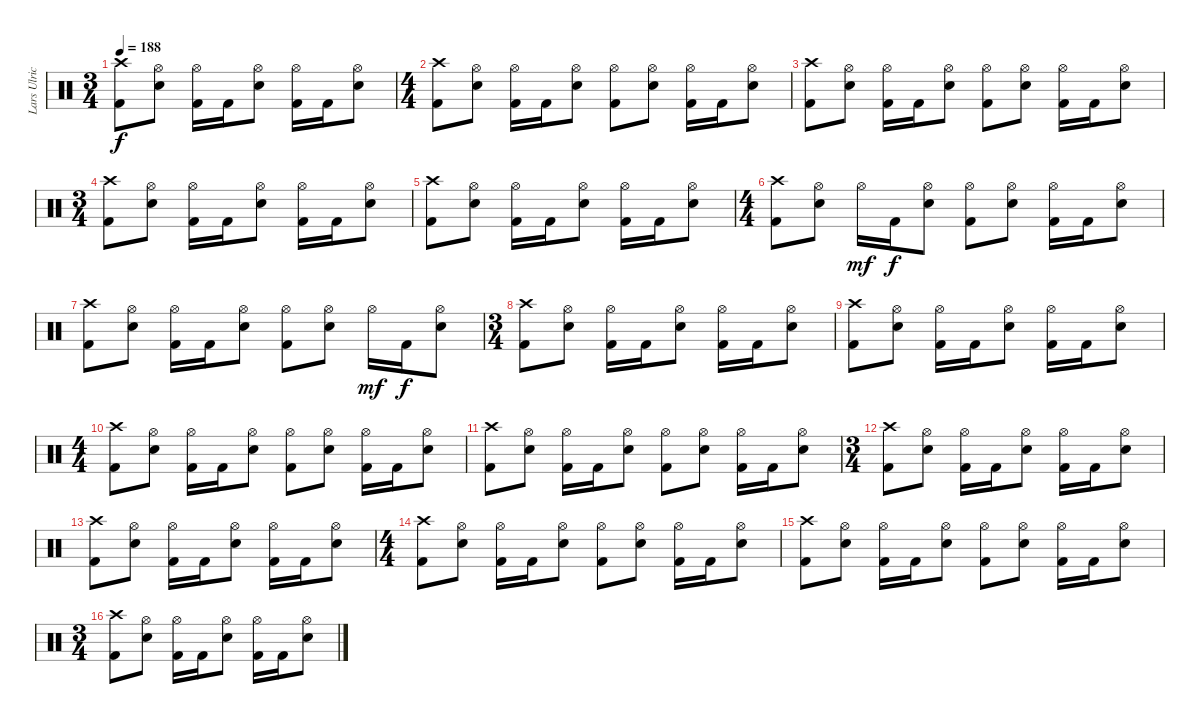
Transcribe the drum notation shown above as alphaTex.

\track ("Lars Ulrich (Drums)" "Lars Ulric") {instrument percussion}
\staff {score}
\articulation defaults
\ts (3 4)
\tempo 188
\clef neutral
\ks c
("Crash high (hit)" "Kick (hit) 2").8{dy f} ("Hi-Hat (open)" "Snare (hit) 2").8 ("Hi-Hat (open)" "Kick (hit) 2").16 "Kick (hit) 2".16 ("Hi-Hat (open)" "Snare (hit) 2").8 ("Hi-Hat (open)" "Kick (hit) 2").16 "Kick (hit) 2".16 ("Hi-Hat (open)" "Snare (hit) 2").8 |
\ts (4 4)
("Crash high (hit)" "Kick (hit) 2").8 ("Hi-Hat (open)" "Snare (hit) 2").8 ("Hi-Hat (open)" "Kick (hit) 2").16 "Kick (hit) 2".16 ("Hi-Hat (open)" "Snare (hit) 2").8 ("Hi-Hat (open)" "Kick (hit) 2").8 ("Hi-Hat (open)" "Snare (hit) 2").8 ("Hi-Hat (open)" "Kick (hit) 2").16 "Kick (hit) 2".16 ("Hi-Hat (open)" "Snare (hit) 2").8 |
("Crash high (hit)" "Kick (hit) 2").8 ("Hi-Hat (open)" "Snare (hit) 2").8 ("Hi-Hat (open)" "Kick (hit) 2").16 "Kick (hit) 2".16 ("Hi-Hat (open)" "Snare (hit) 2").8 ("Hi-Hat (open)" "Kick (hit) 2").8 ("Hi-Hat (open)" "Snare (hit) 2").8 ("Hi-Hat (open)" "Kick (hit) 2").16 "Kick (hit) 2".16 ("Hi-Hat (open)" "Snare (hit) 2").8 |
\ts (3 4)
("Crash high (hit)" "Kick (hit) 2").8 ("Hi-Hat (open)" "Snare (hit) 2").8 ("Hi-Hat (open)" "Kick (hit) 2").16 "Kick (hit) 2".16 ("Hi-Hat (open)" "Snare (hit) 2").8 ("Hi-Hat (open)" "Kick (hit) 2").16 "Kick (hit) 2".16 ("Hi-Hat (open)" "Snare (hit) 2").8 |
("Crash high (hit)" "Kick (hit) 2").8 ("Hi-Hat (open)" "Snare (hit) 2").8 ("Hi-Hat (open)" "Kick (hit) 2").16 "Kick (hit) 2".16 ("Hi-Hat (open)" "Snare (hit) 2").8 ("Hi-Hat (open)" "Kick (hit) 2").16 "Kick (hit) 2".16 ("Hi-Hat (open)" "Snare (hit) 2").8 |
\ts (4 4)
("Crash high (hit)" "Kick (hit) 2").8 ("Hi-Hat (open)" "Snare (hit) 2").8 "Hi-Hat (open)".16{dy mf} "Kick (hit) 2".16{dy f} ("Hi-Hat (open)" "Snare (hit) 2").8 ("Hi-Hat (open)" "Kick (hit) 2").8 ("Hi-Hat (open)" "Snare (hit) 2").8 ("Hi-Hat (open)" "Kick (hit) 2").16 "Kick (hit) 2".16 ("Hi-Hat (open)" "Snare (hit) 2").8 |
("Crash high (hit)" "Kick (hit) 2").8 ("Hi-Hat (open)" "Snare (hit) 2").8 ("Hi-Hat (open)" "Kick (hit) 2").16 "Kick (hit) 2".16 ("Hi-Hat (open)" "Snare (hit) 2").8 ("Hi-Hat (open)" "Kick (hit) 2").8 ("Hi-Hat (open)" "Snare (hit) 2").8 "Hi-Hat (open)".16{dy mf} "Kick (hit) 2".16{dy f} ("Hi-Hat (open)" "Snare (hit) 2").8 |
\ts (3 4)
("Crash high (hit)" "Kick (hit) 2").8 ("Hi-Hat (open)" "Snare (hit) 2").8 ("Hi-Hat (open)" "Kick (hit) 2").16 "Kick (hit) 2".16 ("Hi-Hat (open)" "Snare (hit) 2").8 ("Hi-Hat (open)" "Kick (hit) 2").16 "Kick (hit) 2".16 ("Hi-Hat (open)" "Snare (hit) 2").8 |
("Crash high (hit)" "Kick (hit) 2").8 ("Hi-Hat (open)" "Snare (hit) 2").8 ("Hi-Hat (open)" "Kick (hit) 2").16 "Kick (hit) 2".16 ("Hi-Hat (open)" "Snare (hit) 2").8 ("Hi-Hat (open)" "Kick (hit) 2").16 "Kick (hit) 2".16 ("Hi-Hat (open)" "Snare (hit) 2").8 |
\ts (4 4)
("Crash high (hit)" "Kick (hit) 2").8 ("Hi-Hat (open)" "Snare (hit) 2").8 ("Hi-Hat (open)" "Kick (hit) 2").16 "Kick (hit) 2".16 ("Hi-Hat (open)" "Snare (hit) 2").8 ("Hi-Hat (open)" "Kick (hit) 2").8 ("Hi-Hat (open)" "Snare (hit) 2").8 ("Hi-Hat (open)" "Kick (hit) 2").16 "Kick (hit) 2".16 ("Hi-Hat (open)" "Snare (hit) 2").8 |
("Crash high (hit)" "Kick (hit) 2").8 ("Hi-Hat (open)" "Snare (hit) 2").8 ("Hi-Hat (open)" "Kick (hit) 2").16 "Kick (hit) 2".16 ("Hi-Hat (open)" "Snare (hit) 2").8 ("Hi-Hat (open)" "Kick (hit) 2").8 ("Hi-Hat (open)" "Snare (hit) 2").8 ("Hi-Hat (open)" "Kick (hit) 2").16 "Kick (hit) 2".16 ("Hi-Hat (open)" "Snare (hit) 2").8 |
\ts (3 4)
("Crash high (hit)" "Kick (hit) 2").8 ("Hi-Hat (open)" "Snare (hit) 2").8 ("Hi-Hat (open)" "Kick (hit) 2").16 "Kick (hit) 2".16 ("Hi-Hat (open)" "Snare (hit) 2").8 ("Hi-Hat (open)" "Kick (hit) 2").16 "Kick (hit) 2".16 ("Hi-Hat (open)" "Snare (hit) 2").8 |
("Crash high (hit)" "Kick (hit) 2").8 ("Hi-Hat (open)" "Snare (hit) 2").8 ("Hi-Hat (open)" "Kick (hit) 2").16 "Kick (hit) 2".16 ("Hi-Hat (open)" "Snare (hit) 2").8 ("Hi-Hat (open)" "Kick (hit) 2").16 "Kick (hit) 2".16 ("Hi-Hat (open)" "Snare (hit) 2").8 |
\ts (4 4)
("Crash high (hit)" "Kick (hit) 2").8 ("Hi-Hat (open)" "Snare (hit) 2").8 ("Hi-Hat (open)" "Kick (hit) 2").16 "Kick (hit) 2".16 ("Hi-Hat (open)" "Snare (hit) 2").8 ("Hi-Hat (open)" "Kick (hit) 2").8 ("Hi-Hat (open)" "Snare (hit) 2").8 ("Hi-Hat (open)" "Kick (hit) 2").16 "Kick (hit) 2".16 ("Hi-Hat (open)" "Snare (hit) 2").8 |
("Crash high (hit)" "Kick (hit) 2").8 ("Hi-Hat (open)" "Snare (hit) 2").8 ("Hi-Hat (open)" "Kick (hit) 2").16 "Kick (hit) 2".16 ("Hi-Hat (open)" "Snare (hit) 2").8 ("Hi-Hat (open)" "Kick (hit) 2").8 ("Hi-Hat (open)" "Snare (hit) 2").8 ("Hi-Hat (open)" "Kick (hit) 2").16 "Kick (hit) 2".16 ("Hi-Hat (open)" "Snare (hit) 2").8 |
\ts (3 4)
("Crash high (hit)" "Kick (hit) 2").8 ("Hi-Hat (open)" "Snare (hit) 2").8 ("Hi-Hat (open)" "Kick (hit) 2").16 "Kick (hit) 2".16 ("Hi-Hat (open)" "Snare (hit) 2").8 ("Hi-Hat (open)" "Kick (hit) 2").16 "Kick (hit) 2".16 ("Hi-Hat (open)" "Snare (hit) 2").8
